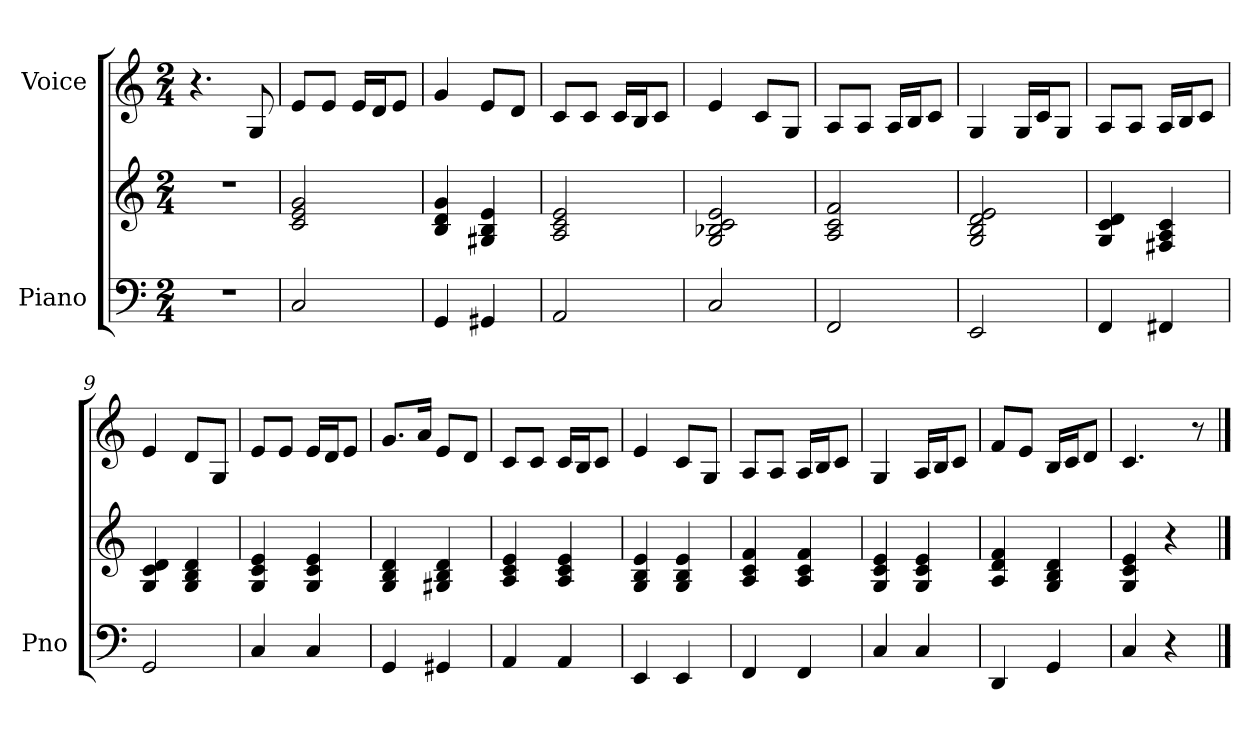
**kern	**kern	**kern
*part2	*part2	*part1
*staff3	*staff2	*staff1
*I"Piano	*	*I"Voice
*I'Pno	*	*
*clefF4	*clefG2	*clefG2
*k[]	*k[]	*k[]
*M2/4	*M2/4	*M2/4
=1	=1	=1
2r	2r	4.r
.	.	8G/
=2	=2	=2
2C/	2c/ 2e/ 2g/	8e/L
.	.	8e/J
.	.	16e/LL
.	.	16d/J
.	.	8e/J
=3	=3	=3
4GG/	4B/ 4d/ 4g/	4g/
4GG#X/	4G#X/ 4B/ 4e/	8e/L
.	.	8d/J
=4	=4	=4
2AA/	2A/ 2c/ 2e/	8c/L
.	.	8c/J
.	.	16c/LL
.	.	16B/J
.	.	8c/J
=5	=5	=5
2C/	2G/ 2B-X/ 2c/ 2e/	4e/
.	.	8c/L
.	.	8G/J
=6	=6	=6
2FF/	2A/ 2c/ 2f/	8A/L
.	.	8A/J
.	.	16A/LL
.	.	16B/J
.	.	8c/J
=7	=7	=7
2EE/	2G/ 2B/ 2d/ 2e/	4G/
.	.	16G/LL
.	.	16c/J
.	.	8G/J
=8	=8	=8
4FF/	4G/ 4c/ 4d/	8A/L
.	.	8A/J
4FF#X/	4F#X/ 4A/ 4c/	16A/LL
.	.	16B/J
.	.	8c/J
!!LO:LB:g=z
=9	=9	=9
2GG/	4G/ 4c/ 4d/	4e/
.	4G/ 4B/ 4d/	8d/L
.	.	8G/J
=10	=10	=10
4C/	4G/ 4c/ 4e/	8e/L
.	.	8e/J
4C/	4G/ 4c/ 4e/	16e/LL
.	.	16d/J
.	.	8e/J
=11	=11	=11
4GG/	4G/ 4B/ 4d/	8.g/L
.	.	16a/Jk
4GG#X/	4G#X/ 4B/ 4d/	8e/L
.	.	8d/J
=12	=12	=12
4AA/	4A/ 4c/ 4e/	8c/L
.	.	8c/J
4AA/	4A/ 4c/ 4e/	16c/LL
.	.	16B/J
.	.	8c/J
=13	=13	=13
4EE/	4G/ 4B/ 4e/	4e/
4EE/	4G/ 4B/ 4e/	8c/L
.	.	8G/J
=14	=14	=14
4FF/	4A/ 4c/ 4f/	8A/L
.	.	8A/J
4FF/	4A/ 4c/ 4f/	16A/LL
.	.	16B/J
.	.	8c/J
=15	=15	=15
4C/	4G/ 4c/ 4e/	4G/
4C/	4G/ 4c/ 4e/	16A/LL
.	.	16B/J
.	.	8c/J
=16	=16	=16
4DD/	4A/ 4d/ 4f/	8f/L
.	.	8e/J
4GG/	4G/ 4B/ 4d/	16B/LL
.	.	16c/J
.	.	8d/J
!!LO:LB:g=z
=17	=17	=17
4C/	4G/ 4c/ 4e/	4.c/
4r	4r	.
.	.	8r
==	==	==
*-	*-	*-
